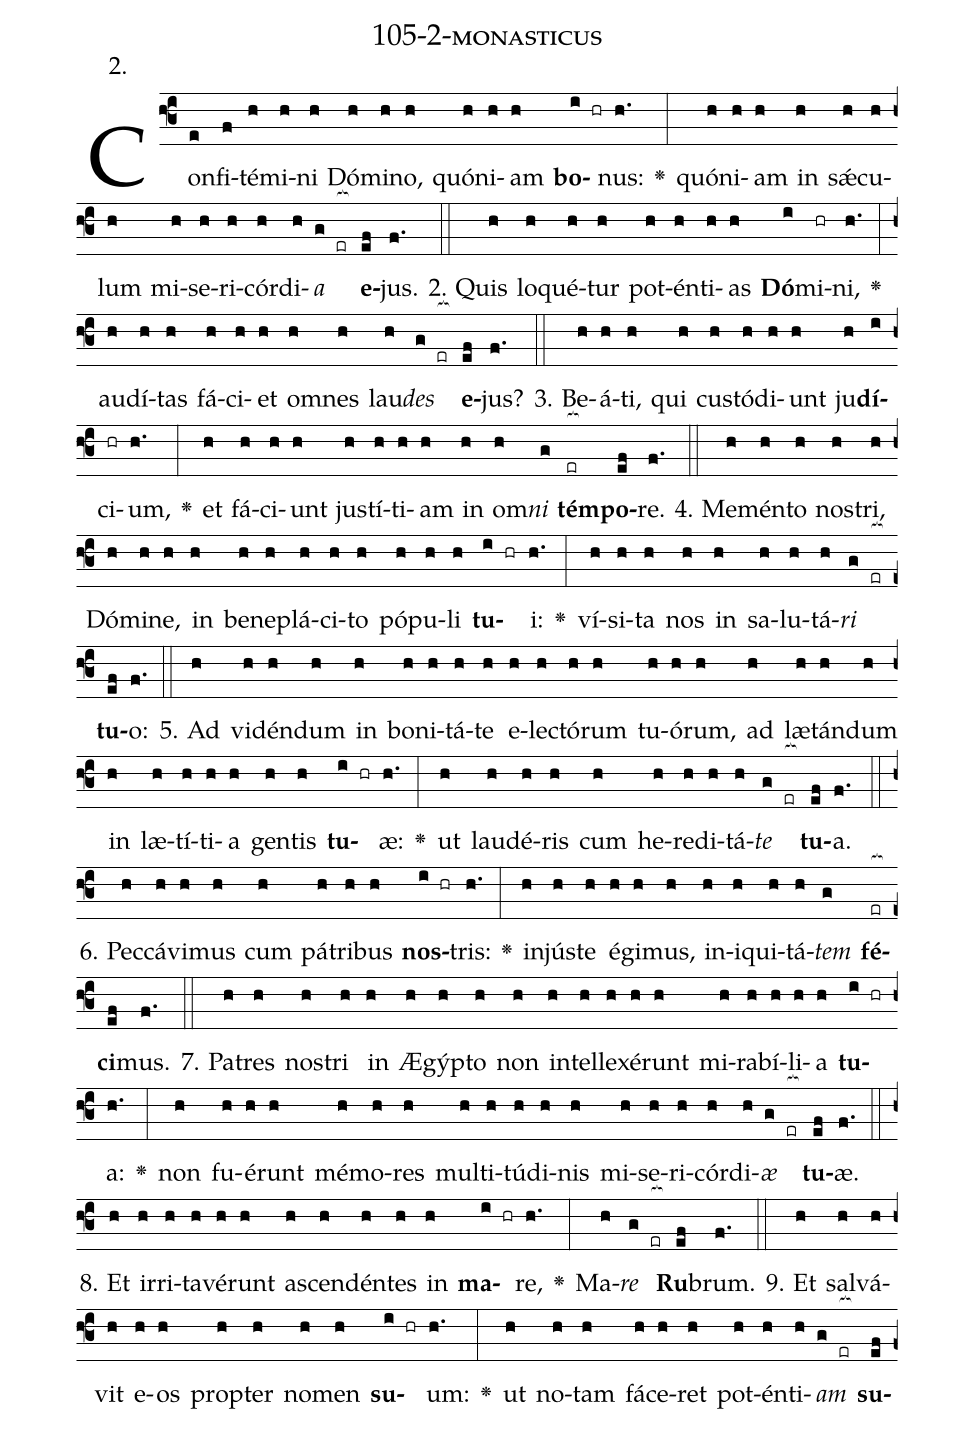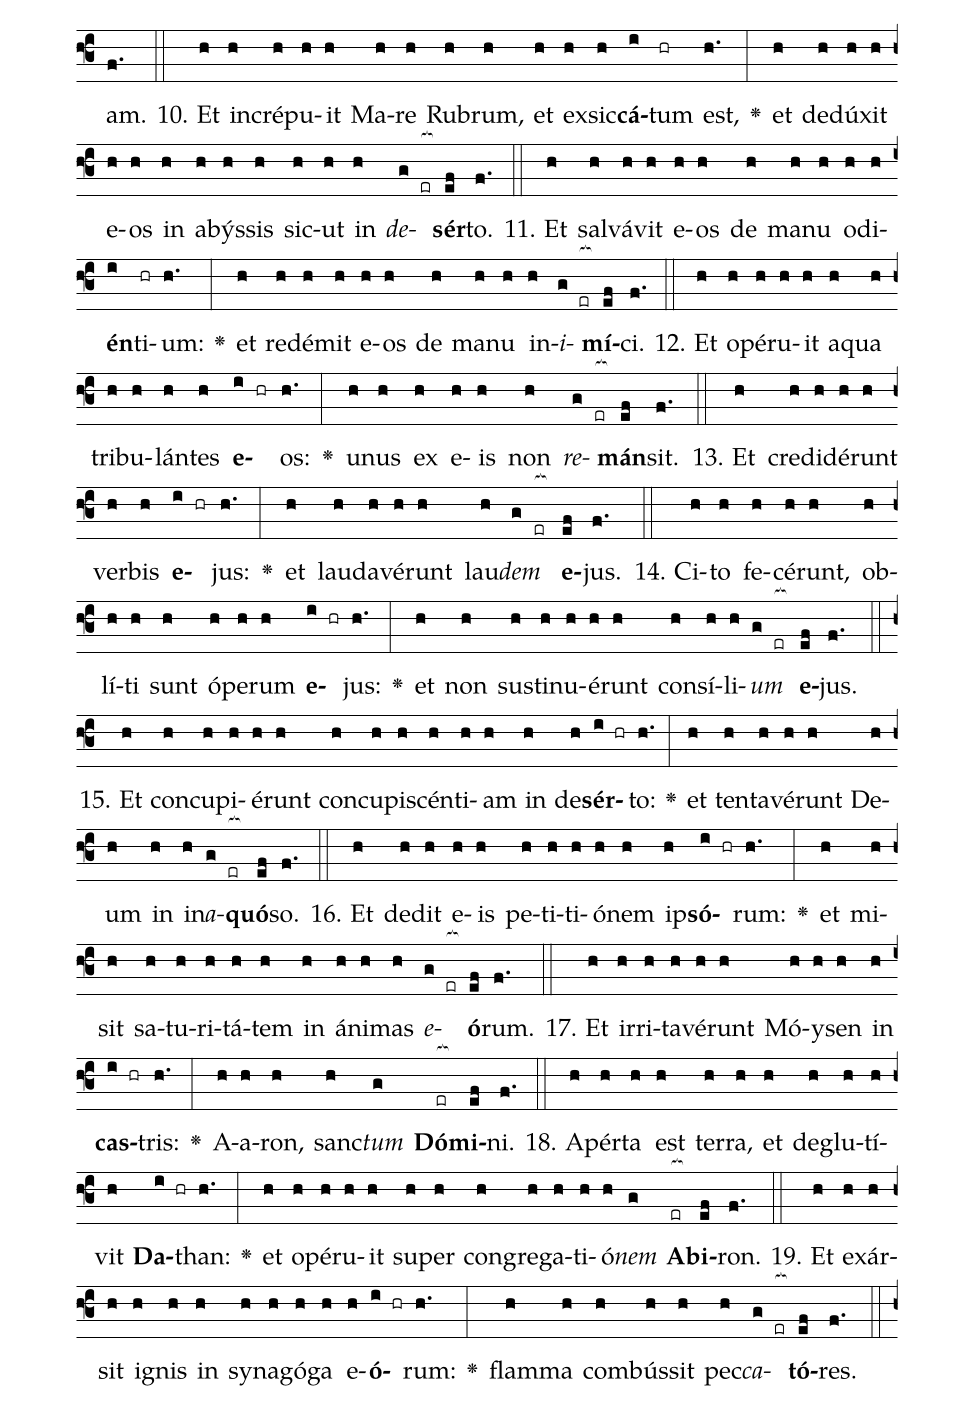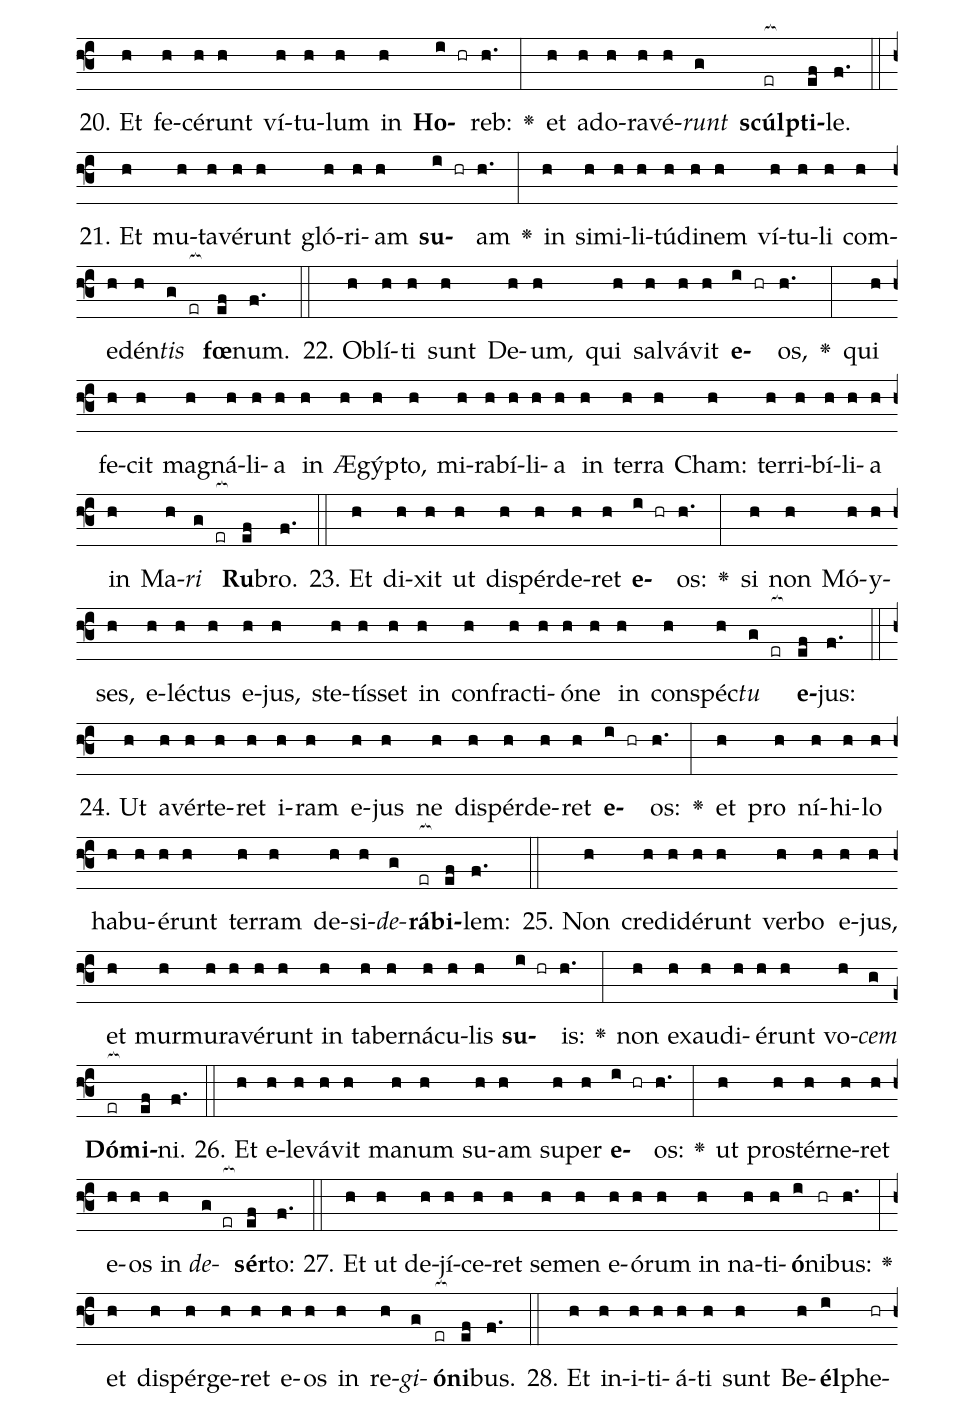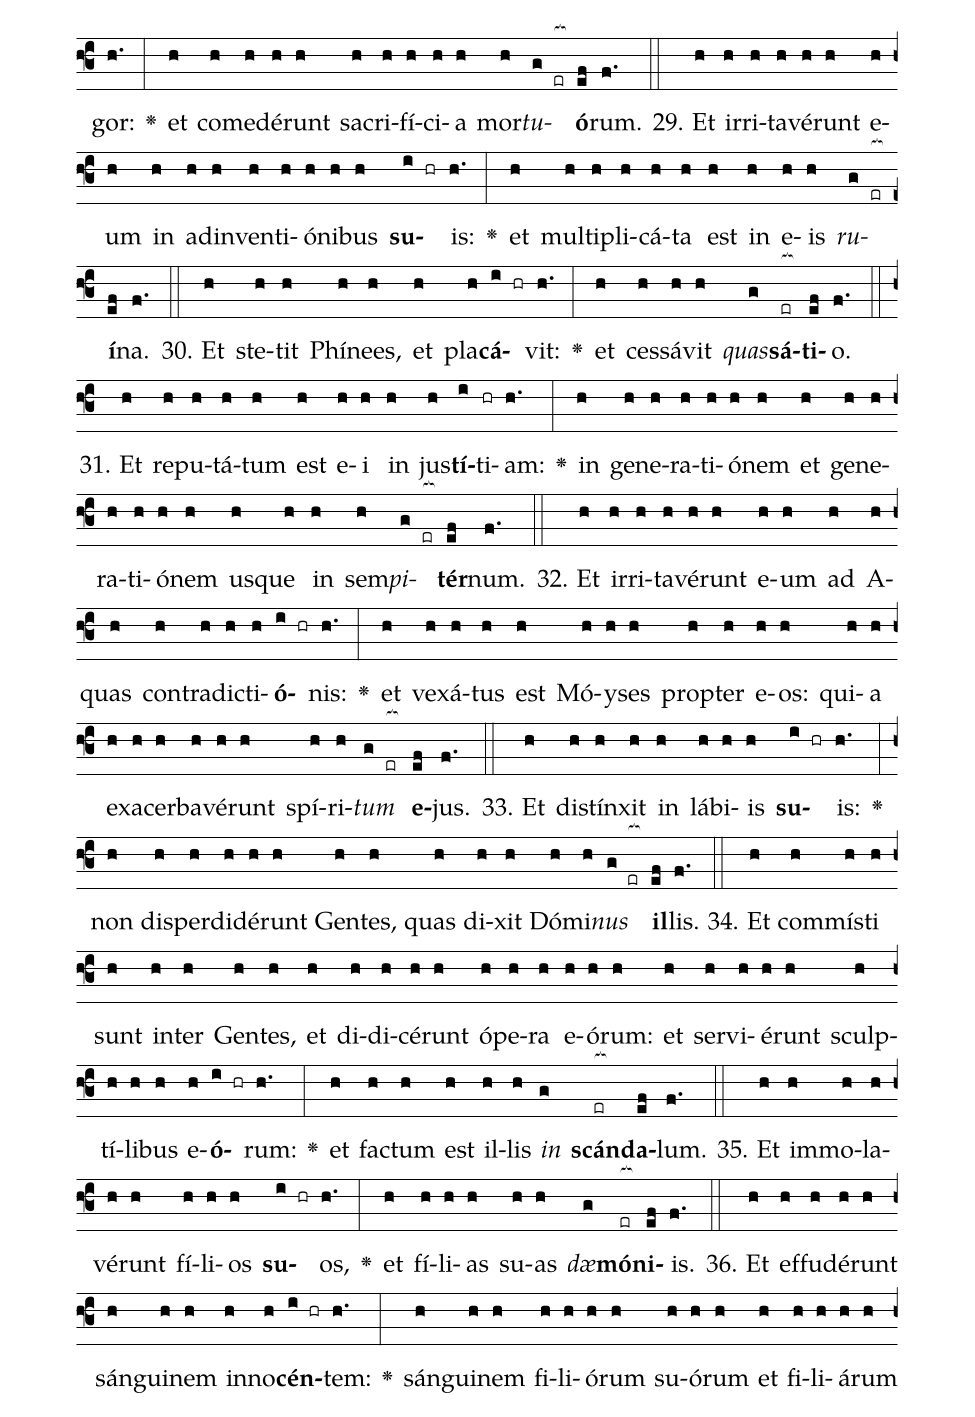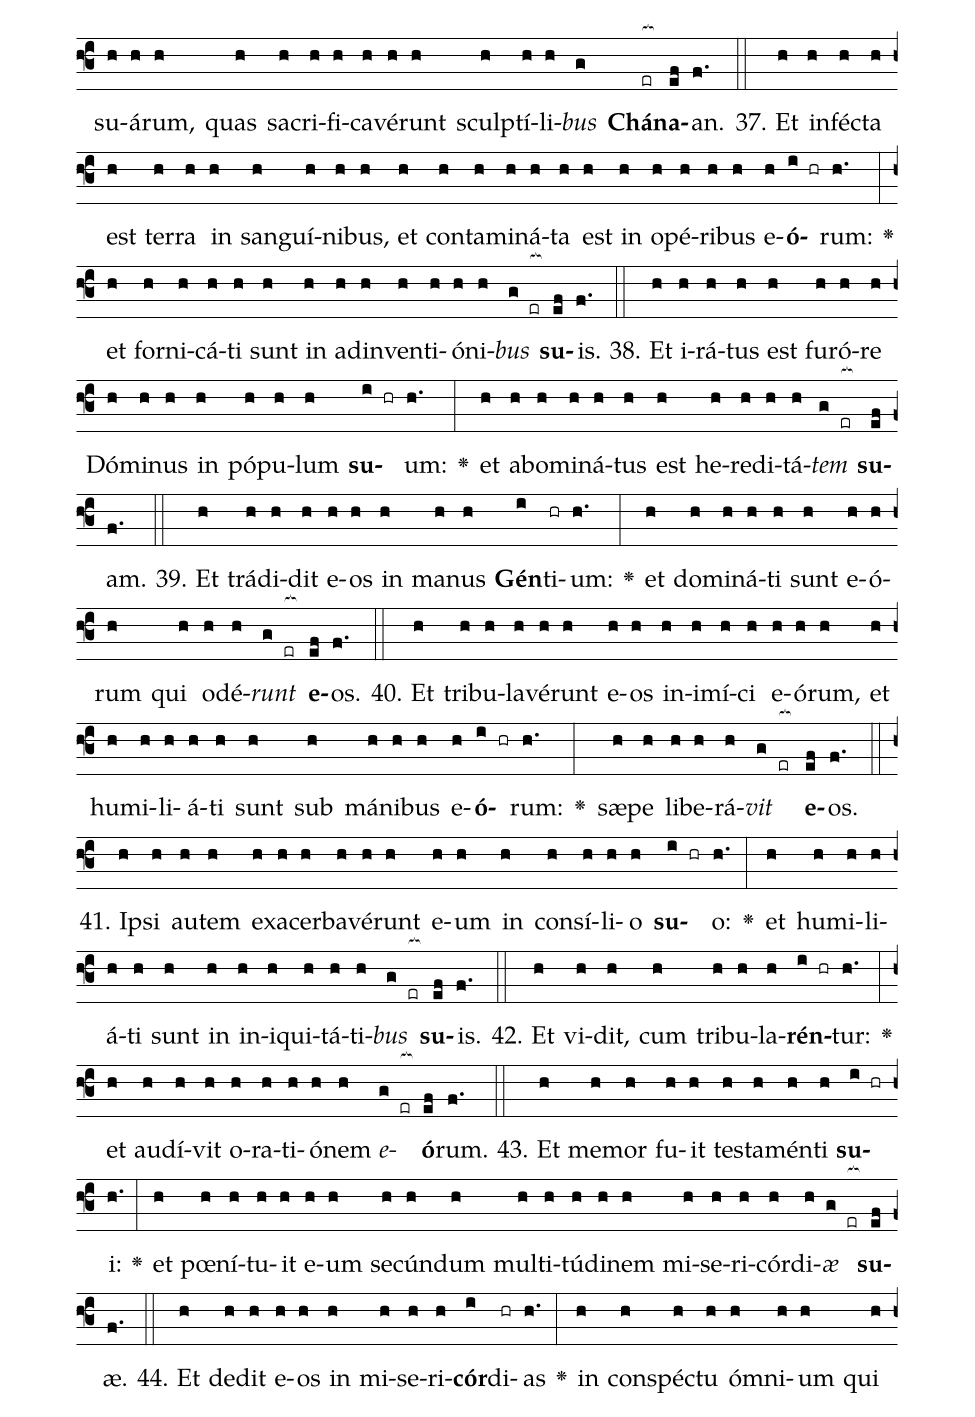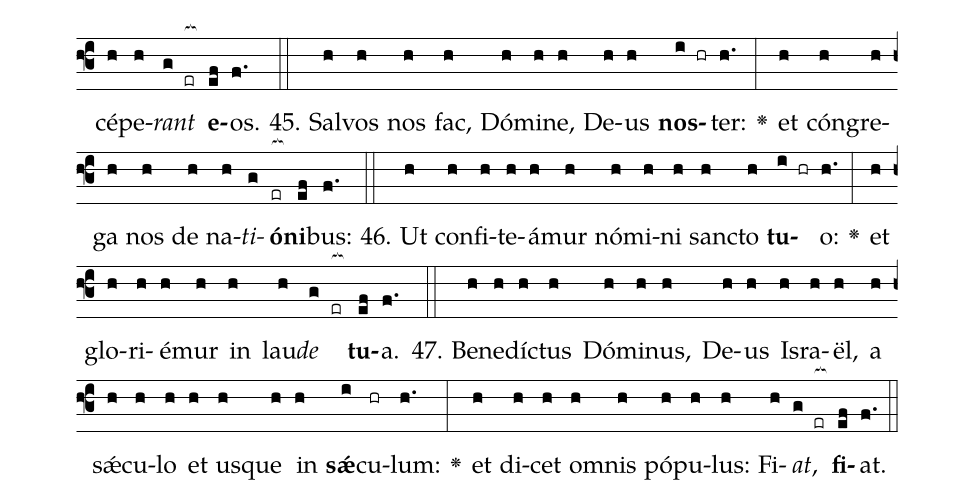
name: 105-2-monasticus;
annotation: 2.;
%%
(f3)Con(e)fi(f)té(h)mi(h)ni(h) Dó(h)mi(h)no,(h) quón(h)i(h)am(h) <b>bo</b>(i hr)nus:(h.) <v>\greheightstar</v>(:) quón(h)i(h)am(h) in(h) sǽ(h)cu(h)lum(h) mi(h)se(h)ri(h)cór(h)di(h)<i>a</i>(g er[ocb:1{]) <b>e</b>(ef[ocb:0}])jus.(f.) (::)
2. Quis(h) lo(h)qué(h)tur(h) pot(h)én(h)ti(h)as(h) <b>Dó</b>(i)mi(hr)ni,(h.) <v>\greheightstar</v>(:) au(h)dí(h)tas(h) fá(h)ci(h)et(h) om(h)nes(h) lau(h)<i>des</i>(g er[ocb:1{]) <b>e</b>(ef[ocb:0}])jus?(f.) (::)
3. Be(h)á(h)ti,(h) qui(h) cus(h)tó(h)di(h)unt(h) ju(h)<b>dí</b>(i)ci(hr)um,(h.) <v>\greheightstar</v>(:) et(h) fá(h)ci(h)unt(h) jus(h)tí(h)ti(h)am(h) in(h) om(h)<i>ni</i>(g) <b>tém</b>(er[ocb:1{])<b>po</b>(ef[ocb:0}])re.(f.) (::)
4. Me(h)mén(h)to(h) nos(h)tri,(h) Dó(h)mi(h)ne,(h) in(h) be(h)ne(h)plá(h)ci(h)to(h) pó(h)pu(h)li(h) <b>tu</b>(i hr)i:(h.) <v>\greheightstar</v>(:) ví(h)si(h)ta(h) nos(h) in(h) sa(h)lu(h)tá(h)<i>ri</i>(g er[ocb:1{]) <b>tu</b>(ef[ocb:0}])o:(f.) (::)
5. Ad(h) vi(h)dén(h)dum(h) in(h) bo(h)ni(h)tá(h)te(h) e(h)lec(h)tó(h)rum(h) tu(h)ó(h)rum,(h) ad(h) læ(h)tán(h)dum(h) in(h) læ(h)tí(h)ti(h)a(h) gen(h)tis(h) <b>tu</b>(i hr)æ:(h.) <v>\greheightstar</v>(:) ut(h) lau(h)dé(h)ris(h) cum(h) he(h)re(h)di(h)tá(h)<i>te</i>(g er[ocb:1{]) <b>tu</b>(ef[ocb:0}])a.(f.) (::)
6. Pec(h)cá(h)vi(h)mus(h) cum(h) pá(h)tri(h)bus(h) <b>nos</b>(i hr)tris:(h.) <v>\greheightstar</v>(:) in(h)jús(h)te(h) é(h)gi(h)mus,(h) in(h)i(h)qui(h)tá(h)<i>tem</i>(g) <b>fé</b>(er[ocb:1{])<b>ci</b>(ef[ocb:0}])mus.(f.) (::)
7. Pa(h)tres(h) nos(h)tri(h) in(h) Æ(h)gýp(h)to(h) non(h) in(h)tel(h)le(h)xé(h)runt(h) mi(h)ra(h)bí(h)li(h)a(h) <b>tu</b>(i hr)a:(h.) <v>\greheightstar</v>(:) non(h) fu(h)é(h)runt(h) mé(h)mo(h)res(h) mul(h)ti(h)tú(h)di(h)nis(h) mi(h)se(h)ri(h)cór(h)di(h)<i>æ</i>(g er[ocb:1{]) <b>tu</b>(ef[ocb:0}])æ.(f.) (::)
8. Et(h) ir(h)ri(h)ta(h)vé(h)runt(h) a(h)scen(h)dén(h)tes(h) in(h) <b>ma</b>(i hr)re,(h.) <v>\greheightstar</v>(:) Ma(h)<i>re</i>(g er[ocb:1{]) <b>Ru</b>(ef[ocb:0}])brum.(f.) (::)
9. Et(h) sal(h)vá(h)vit(h) e(h)os(h) prop(h)ter(h) no(h)men(h) <b>su</b>(i hr)um:(h.) <v>\greheightstar</v>(:) ut(h) no(h)tam(h) fá(h)ce(h)ret(h) pot(h)én(h)ti(h)<i>am</i>(g er[ocb:1{]) <b>su</b>(ef[ocb:0}])am.(f.) (::)
10. Et(h) in(h)cré(h)pu(h)it(h) Ma(h)re(h) Ru(h)brum,(h) et(h) ex(h)sic(h)<b>cá</b>(i)tum(hr) est,(h.) <v>\greheightstar</v>(:) et(h) de(h)dú(h)xit(h) e(h)os(h) in(h) a(h)býs(h)sis(h) sic(h)ut(h) in(h) <i>de</i>(g er[ocb:1{])<b>sér</b>(ef[ocb:0}])to.(f.) (::)
11. Et(h) sal(h)vá(h)vit(h) e(h)os(h) de(h) ma(h)nu(h) o(h)di(h)<b>én</b>(i)ti(hr)um:(h.) <v>\greheightstar</v>(:) et(h) red(h)é(h)mit(h) e(h)os(h) de(h) ma(h)nu(h) in(h)<i>i</i>(g er[ocb:1{])<b>mí</b>(ef[ocb:0}])ci.(f.) (::)
12. Et(h) o(h)pé(h)ru(h)it(h) a(h)qua(h) tri(h)bu(h)lán(h)tes(h) <b>e</b>(i hr)os:(h.) <v>\greheightstar</v>(:) u(h)nus(h) ex(h) e(h)is(h) non(h) <i>re</i>(g er[ocb:1{])<b>mán</b>(ef[ocb:0}])sit.(f.) (::)
13. Et(h) cre(h)di(h)dé(h)runt(h) ver(h)bis(h) <b>e</b>(i hr)jus:(h.) <v>\greheightstar</v>(:) et(h) lau(h)da(h)vé(h)runt(h) lau(h)<i>dem</i>(g er[ocb:1{]) <b>e</b>(ef[ocb:0}])jus.(f.) (::)
14. Ci(h)to(h) fe(h)cé(h)runt,(h) ob(h)lí(h)ti(h) sunt(h) ó(h)pe(h)rum(h) <b>e</b>(i hr)jus:(h.) <v>\greheightstar</v>(:) et(h) non(h) sus(h)ti(h)nu(h)é(h)runt(h) con(h)sí(h)li(h)<i>um</i>(g er[ocb:1{]) <b>e</b>(ef[ocb:0}])jus.(f.) (::)
15. Et(h) con(h)cu(h)pi(h)é(h)runt(h) con(h)cu(h)pi(h)scén(h)ti(h)am(h) in(h) de(h)<b>sér</b>(i hr)to:(h.) <v>\greheightstar</v>(:) et(h) ten(h)ta(h)vé(h)runt(h) De(h)um(h) in(h) in(h)<i>a</i>(g er[ocb:1{])<b>quó</b>(ef[ocb:0}])so.(f.) (::)
16. Et(h) de(h)dit(h) e(h)is(h) pe(h)ti(h)ti(h)ó(h)nem(h) ip(h)<b>só</b>(i hr)rum:(h.) <v>\greheightstar</v>(:) et(h) mi(h)sit(h) sa(h)tu(h)ri(h)tá(h)tem(h) in(h) á(h)ni(h)mas(h) <i>e</i>(g er[ocb:1{])<b>ó</b>(ef[ocb:0}])rum.(f.) (::)
17. Et(h) ir(h)ri(h)ta(h)vé(h)runt(h) Mó(h)y(h)sen(h) in(h) <b>cas</b>(i hr)tris:(h.) <v>\greheightstar</v>(:) A(h)a(h)ron,(h) sanc(h)<i>tum</i>(g) <b>Dó</b>(er[ocb:1{])<b>mi</b>(ef[ocb:0}])ni.(f.) (::)
18. A(h)pér(h)ta(h) est(h) ter(h)ra,(h) et(h) de(h)glu(h)tí(h)vit(h) <b>Da</b>(i hr)than:(h.) <v>\greheightstar</v>(:) et(h) o(h)pé(h)ru(h)it(h) su(h)per(h) con(h)gre(h)ga(h)ti(h)ó(h)<i>nem</i>(g) <b>Ab</b>(er[ocb:1{])<b>i</b>(ef[ocb:0}])ron.(f.) (::)
19. Et(h) ex(h)ár(h)sit(h) i(h)gnis(h) in(h) sy(h)na(h)gó(h)ga(h) e(h)<b>ó</b>(i hr)rum:(h.) <v>\greheightstar</v>(:) flam(h)ma(h) com(h)bús(h)sit(h) pec(h)<i>ca</i>(g er[ocb:1{])<b>tó</b>(ef[ocb:0}])res.(f.) (::)
20. Et(h) fe(h)cé(h)runt(h) ví(h)tu(h)lum(h) in(h) <b>Ho</b>(i hr)reb:(h.) <v>\greheightstar</v>(:) et(h) ad(h)o(h)ra(h)vé(h)<i>runt</i>(g) <b>scúlp</b>(er[ocb:1{])<b>ti</b>(ef[ocb:0}])le.(f.) (::)
21. Et(h) mu(h)ta(h)vé(h)runt(h) gló(h)ri(h)am(h) <b>su</b>(i hr)am(h.) <v>\greheightstar</v>(:) in(h) si(h)mi(h)li(h)tú(h)di(h)nem(h) ví(h)tu(h)li(h) com(h)e(h)dén(h)<i>tis</i>(g er[ocb:1{]) <b>fœ</b>(ef[ocb:0}])num.(f.) (::)
22. Ob(h)lí(h)ti(h) sunt(h) De(h)um,(h) qui(h) sal(h)vá(h)vit(h) <b>e</b>(i hr)os,(h.) <v>\greheightstar</v>(:) qui(h) fe(h)cit(h) ma(h)gná(h)li(h)a(h) in(h) Æ(h)gýp(h)to,(h) mi(h)ra(h)bí(h)li(h)a(h) in(h) ter(h)ra(h) Cham:(h) ter(h)ri(h)bí(h)li(h)a(h) in(h) Ma(h)<i>ri</i>(g er[ocb:1{]) <b>Ru</b>(ef[ocb:0}])bro.(f.) (::)
23. Et(h) di(h)xit(h) ut(h) dis(h)pér(h)de(h)ret(h) <b>e</b>(i hr)os:(h.) <v>\greheightstar</v>(:) si(h) non(h) Mó(h)y(h)ses,(h) e(h)léc(h)tus(h) e(h)jus,(h) ste(h)tís(h)set(h) in(h) con(h)frac(h)ti(h)ó(h)ne(h) in(h) con(h)spéc(h)<i>tu</i>(g er[ocb:1{]) <b>e</b>(ef[ocb:0}])jus:(f.) (::)
24. Ut(h) a(h)vér(h)te(h)ret(h) i(h)ram(h) e(h)jus(h) ne(h) dis(h)pér(h)de(h)ret(h) <b>e</b>(i hr)os:(h.) <v>\greheightstar</v>(:) et(h) pro(h) ní(h)hi(h)lo(h) ha(h)bu(h)é(h)runt(h) ter(h)ram(h) de(h)si(h)<i>de</i>(g)<b>rá</b>(er[ocb:1{])<b>bi</b>(ef[ocb:0}])lem:(f.) (::)
25. Non(h) cre(h)di(h)dé(h)runt(h) ver(h)bo(h) e(h)jus,(h) et(h) mur(h)mu(h)ra(h)vé(h)runt(h) in(h) ta(h)ber(h)ná(h)cu(h)lis(h) <b>su</b>(i hr)is:(h.) <v>\greheightstar</v>(:) non(h) ex(h)au(h)di(h)é(h)runt(h) vo(h)<i>cem</i>(g) <b>Dó</b>(er[ocb:1{])<b>mi</b>(ef[ocb:0}])ni.(f.) (::)
26. Et(h) e(h)le(h)vá(h)vit(h) ma(h)num(h) su(h)am(h) su(h)per(h) <b>e</b>(i hr)os:(h.) <v>\greheightstar</v>(:) ut(h) pro(h)stér(h)ne(h)ret(h) e(h)os(h) in(h) <i>de</i>(g er[ocb:1{])<b>sér</b>(ef[ocb:0}])to:(f.) (::)
27. Et(h) ut(h) de(h)jí(h)ce(h)ret(h) se(h)men(h) e(h)ó(h)rum(h) in(h) na(h)ti(h)<b>ó</b>(i)ni(hr)bus:(h.) <v>\greheightstar</v>(:) et(h) di(h)spér(h)ge(h)ret(h) e(h)os(h) in(h) re(h)<i>gi</i>(g)<b>ó</b>(er[ocb:1{])<b>ni</b>(ef[ocb:0}])bus.(f.) (::)
28. Et(h) in(h)i(h)ti(h)á(h)ti(h) sunt(h) Be(h)<b>él</b>(i)phe(hr)gor:(h.) <v>\greheightstar</v>(:) et(h) com(h)e(h)dé(h)runt(h) sa(h)cri(h)fí(h)ci(h)a(h) mor(h)<i>tu</i>(g er[ocb:1{])<b>ó</b>(ef[ocb:0}])rum.(f.) (::)
29. Et(h) ir(h)ri(h)ta(h)vé(h)runt(h) e(h)um(h) in(h) ad(h)in(h)ven(h)ti(h)ó(h)ni(h)bus(h) <b>su</b>(i hr)is:(h.) <v>\greheightstar</v>(:) et(h) mul(h)ti(h)pli(h)cá(h)ta(h) est(h) in(h) e(h)is(h) <i>ru</i>(g er[ocb:1{])<b>í</b>(ef[ocb:0}])na.(f.) (::)
30. Et(h) ste(h)tit(h) Phí(h)nees,(h) et(h) pla(h)<b>cá</b>(i hr)vit:(h.) <v>\greheightstar</v>(:) et(h) ces(h)sá(h)vit(h) <i>quas</i>(g)<b>sá</b>(er[ocb:1{])<b>ti</b>(ef[ocb:0}])o.(f.) (::)
31. Et(h) re(h)pu(h)tá(h)tum(h) est(h) e(h)i(h) in(h) jus(h)<b>tí</b>(i)ti(hr)am:(h.) <v>\greheightstar</v>(:) in(h) ge(h)ne(h)ra(h)ti(h)ó(h)nem(h) et(h) ge(h)ne(h)ra(h)ti(h)ó(h)nem(h) us(h)que(h) in(h) sem(h)<i>pi</i>(g er[ocb:1{])<b>tér</b>(ef[ocb:0}])num.(f.) (::)
32. Et(h) ir(h)ri(h)ta(h)vé(h)runt(h) e(h)um(h) ad(h) A(h)quas(h) con(h)tra(h)dic(h)ti(h)<b>ó</b>(i hr)nis:(h.) <v>\greheightstar</v>(:) et(h) ve(h)xá(h)tus(h) est(h) Mó(h)y(h)ses(h) prop(h)ter(h) e(h)os:(h) qui(h)a(h) ex(h)a(h)cer(h)ba(h)vé(h)runt(h) spí(h)ri(h)<i>tum</i>(g er[ocb:1{]) <b>e</b>(ef[ocb:0}])jus.(f.) (::)
33. Et(h) di(h)stín(h)xit(h) in(h) lá(h)bi(h)is(h) <b>su</b>(i hr)is:(h.) <v>\greheightstar</v>(:) non(h) dis(h)per(h)di(h)dé(h)runt(h) Gen(h)tes,(h) quas(h) di(h)xit(h) Dó(h)mi(h)<i>nus</i>(g er[ocb:1{]) <b>il</b>(ef[ocb:0}])lis.(f.) (::)
34. Et(h) com(h)mís(h)ti(h) sunt(h) in(h)ter(h) Gen(h)tes,(h) et(h) di(h)di(h)cé(h)runt(h) ó(h)pe(h)ra(h) e(h)ó(h)rum:(h) et(h) ser(h)vi(h)é(h)runt(h) sculp(h)tí(h)li(h)bus(h) e(h)<b>ó</b>(i hr)rum:(h.) <v>\greheightstar</v>(:) et(h) fac(h)tum(h) est(h) il(h)lis(h) <i>in</i>(g) <b>scán</b>(er[ocb:1{])<b>da</b>(ef[ocb:0}])lum.(f.) (::)
35. Et(h) im(h)mo(h)la(h)vé(h)runt(h) fí(h)li(h)os(h) <b>su</b>(i hr)os,(h.) <v>\greheightstar</v>(:) et(h) fí(h)li(h)as(h) su(h)as(h) <i>dæ</i>(g)<b>mó</b>(er[ocb:1{])<b>ni</b>(ef[ocb:0}])is.(f.) (::)
36. Et(h) ef(h)fu(h)dé(h)runt(h) sán(h)gui(h)nem(h) in(h)no(h)<b>cén</b>(i hr)tem:(h.) <v>\greheightstar</v>(:) sán(h)gui(h)nem(h) fi(h)li(h)ó(h)rum(h) su(h)ó(h)rum(h) et(h) fi(h)li(h)á(h)rum(h) su(h)á(h)rum,(h) quas(h) sa(h)cri(h)fi(h)ca(h)vé(h)runt(h) sculp(h)tí(h)li(h)<i>bus</i>(g) <b>Chá</b>(er[ocb:1{])<b>na</b>(ef[ocb:0}])an.(f.) (::)
37. Et(h) in(h)féc(h)ta(h) est(h) ter(h)ra(h) in(h) san(h)guí(h)ni(h)bus,(h) et(h) con(h)ta(h)mi(h)ná(h)ta(h) est(h) in(h) o(h)pé(h)ri(h)bus(h) e(h)<b>ó</b>(i hr)rum:(h.) <v>\greheightstar</v>(:) et(h) for(h)ni(h)cá(h)ti(h) sunt(h) in(h) ad(h)in(h)ven(h)ti(h)ó(h)ni(h)<i>bus</i>(g er[ocb:1{]) <b>su</b>(ef[ocb:0}])is.(f.) (::)
38. Et(h) i(h)rá(h)tus(h) est(h) fu(h)ró(h)re(h) Dó(h)mi(h)nus(h) in(h) pó(h)pu(h)lum(h) <b>su</b>(i hr)um:(h.) <v>\greheightstar</v>(:) et(h) ab(h)o(h)mi(h)ná(h)tus(h) est(h) he(h)re(h)di(h)tá(h)<i>tem</i>(g er[ocb:1{]) <b>su</b>(ef[ocb:0}])am.(f.) (::)
39. Et(h) trá(h)di(h)dit(h) e(h)os(h) in(h) ma(h)nus(h) <b>Gén</b>(i)ti(hr)um:(h.) <v>\greheightstar</v>(:) et(h) do(h)mi(h)ná(h)ti(h) sunt(h) e(h)ó(h)rum(h) qui(h) o(h)dé(h)<i>runt</i>(g er[ocb:1{]) <b>e</b>(ef[ocb:0}])os.(f.) (::)
40. Et(h) tri(h)bu(h)la(h)vé(h)runt(h) e(h)os(h) in(h)i(h)mí(h)ci(h) e(h)ó(h)rum,(h) et(h) hu(h)mi(h)li(h)á(h)ti(h) sunt(h) sub(h) má(h)ni(h)bus(h) e(h)<b>ó</b>(i hr)rum:(h.) <v>\greheightstar</v>(:) sæ(h)pe(h) li(h)be(h)rá(h)<i>vit</i>(g er[ocb:1{]) <b>e</b>(ef[ocb:0}])os.(f.) (::)
41. Ip(h)si(h) au(h)tem(h) ex(h)a(h)cer(h)ba(h)vé(h)runt(h) e(h)um(h) in(h) con(h)sí(h)li(h)o(h) <b>su</b>(i hr)o:(h.) <v>\greheightstar</v>(:) et(h) hu(h)mi(h)li(h)á(h)ti(h) sunt(h) in(h) in(h)i(h)qui(h)tá(h)ti(h)<i>bus</i>(g er[ocb:1{]) <b>su</b>(ef[ocb:0}])is.(f.) (::)
42. Et(h) vi(h)dit,(h) cum(h) tri(h)bu(h)la(h)<b>rén</b>(i hr)tur:(h.) <v>\greheightstar</v>(:) et(h) au(h)dí(h)vit(h) o(h)ra(h)ti(h)ó(h)nem(h) <i>e</i>(g er[ocb:1{])<b>ó</b>(ef[ocb:0}])rum.(f.) (::)
43. Et(h) me(h)mor(h) fu(h)it(h) tes(h)ta(h)mén(h)ti(h) <b>su</b>(i hr)i:(h.) <v>\greheightstar</v>(:) et(h) pœ(h)ní(h)tu(h)it(h) e(h)um(h) se(h)cún(h)dum(h) mul(h)ti(h)tú(h)di(h)nem(h) mi(h)se(h)ri(h)cór(h)di(h)<i>æ</i>(g er[ocb:1{]) <b>su</b>(ef[ocb:0}])æ.(f.) (::)
44. Et(h) de(h)dit(h) e(h)os(h) in(h) mi(h)se(h)ri(h)<b>cór</b>(i)di(hr)as(h.) <v>\greheightstar</v>(:) in(h) con(h)spéc(h)tu(h) óm(h)ni(h)um(h) qui(h) cé(h)pe(h)<i>rant</i>(g er[ocb:1{]) <b>e</b>(ef[ocb:0}])os.(f.) (::)
45. Sal(h)vos(h) nos(h) fac,(h) Dó(h)mi(h)ne,(h) De(h)us(h) <b>nos</b>(i hr)ter:(h.) <v>\greheightstar</v>(:) et(h) cón(h)gre(h)ga(h) nos(h) de(h) na(h)<i>ti</i>(g)<b>ó</b>(er[ocb:1{])<b>ni</b>(ef[ocb:0}])bus:(f.) (::)
46. Ut(h) con(h)fi(h)te(h)á(h)mur(h) nó(h)mi(h)ni(h) sanc(h)to(h) <b>tu</b>(i hr)o:(h.) <v>\greheightstar</v>(:) et(h) glo(h)ri(h)é(h)mur(h) in(h) lau(h)<i>de</i>(g er[ocb:1{]) <b>tu</b>(ef[ocb:0}])a.(f.) (::)
47. Be(h)ne(h)díc(h)tus(h) Dó(h)mi(h)nus,(h) De(h)us(h) Is(h)ra(h)ël,(h) a(h) sǽ(h)cu(h)lo(h) et(h) us(h)que(h) in(h) <b>sǽ</b>(i)cu(hr)lum:(h.) <v>\greheightstar</v>(:) et(h) di(h)cet(h) om(h)nis(h) pó(h)pu(h)lus:(h) Fi(h)<i>at</i>,(g er[ocb:1{]) <b>fi</b>(ef[ocb:0}])at.(f.) (::)
